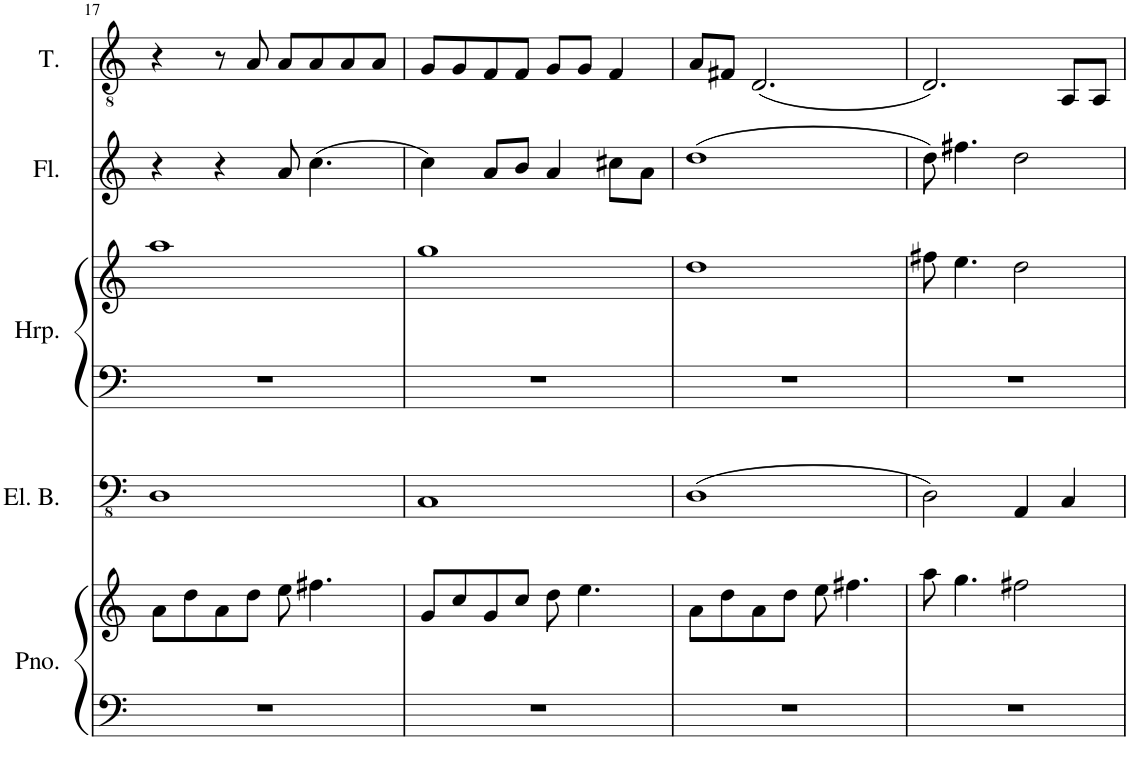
**kern	**kern	**kern	**kern	**kern	**kern	**kern
*part5	*part5	*part4	*part3	*part3	*part2	*part1
*staff7	*staff6	*staff5	*staff4	*staff3	*staff2	*staff1
*I"Piano	*	*I"Electric Bass	*I"Harp	*	*I"Flute	*I"Tenor
*I'Pno.	*	*I'El. B.	*I'Hrp.	*	*I'Fl.	*I'T.
!!LO:PB:g=z
*clefF4	*clefG2	*clefFv4	*clefF4	*clefG2	*clefG2	*clefGv2
*k[]	*k[]	*k[]	*k[]	*k[]	*k[]	*k[]
*M4/4	*M4/4	*M4/4	*M4/4	*M4/4	*M4/4	*M4/4
=17	=17	=17	=17	=17	=17	=17
1r	8a\L	1DD	1r	1aa	4r	4r
.	8dd\	.	.	.	.	.
.	8a\	.	.	.	4r	8r
.	8dd\J	.	.	.	.	8A/
.	8ee\	.	.	.	8a/	8A/L
.	4.ff#X\	.	.	.	(4.cc\	8A/
.	.	.	.	.	.	8A/
.	.	.	.	.	.	8A/J
=18	=18	=18	=18	=18	=18	=18
1r	8g/L	1CC	1r	1gg	4cc\)	8G/L
.	8cc/	.	.	.	.	8G/
.	8g/	.	.	.	8a/L	8F/
.	8cc/J	.	.	.	8b/J	8F/J
.	8dd\	.	.	.	4a/	8G/L
.	4.ee\	.	.	.	.	8G/J
.	.	.	.	.	8cc#X\L	4F/
.	.	.	.	.	8a\J	.
=19	=19	=19	=19	=19	=19	=19
1r	8a\L	(1DD	1r	1dd	(1dd	8A/L
.	8dd\	.	.	.	.	8F#X/J
.	8a\	.	.	.	.	(2.D/
.	8dd\J	.	.	.	.	.
.	8ee\	.	.	.	.	.
.	4.ff#X\	.	.	.	.	.
=20	=20	=20	=20	=20	=20	=20
1r	8aa\	2DD\)	1r	8ff#X\	8dd\)	2.D/)
.	4.gg\	.	.	4.ee\	4.ff#X\	.
.	2ff#X\	4AAA/	.	2dd\	2dd\	.
.	.	4CC/	.	.	.	8AA/L
.	.	.	.	.	.	8AA/J
=	=	=	=	=	=	=
*-	*-	*-	*-	*-	*-	*-
